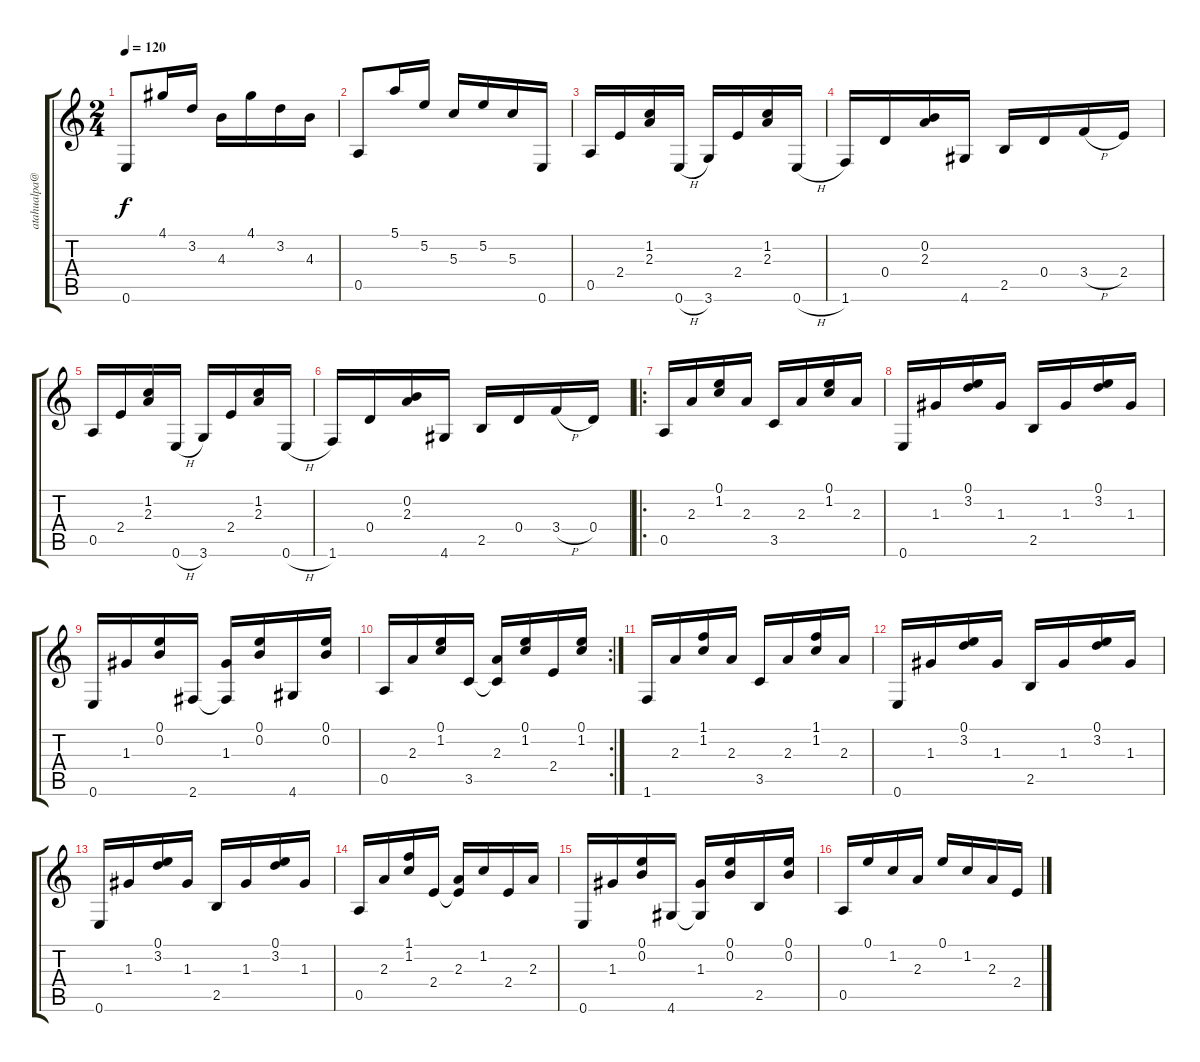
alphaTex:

\track ("" "atahualpa@") {instrument acousticguitarnylon}
\staff {score tabs}
\tuning (E4 B3 G3 D3 A2 E2) {hide}
\ts (2 4)
\tempo 120
\clef g2
\ks c
0.6.8{dy f} 4.1.16 3.2.16 4.3.16 4.1.16 3.2.16 4.3.16 |
0.5.8 5.1.16 5.2.16 5.3.16 5.2.16 5.3.16 0.6.16 |
0.5.16 2.4.16 (1.2 2.3).16 0.6{h}.16 3.6.16 2.4.16 (1.2 2.3).16 0.6{h}.16 |
1.6.16 0.4.16 (0.2 2.3).16 4.6.16 2.5.16 0.4.16 3.4{h}.16 2.4.16 |
0.5.16 2.4.16 (1.2 2.3).16 0.6{h}.16 3.6.16 2.4.16 (1.2 2.3).16 0.6{h}.16 |
1.6.16 0.4.16 (0.2 2.3).16 4.6.16 2.5.16 0.4.16 3.4{h}.16 0.4.16 |
\ro
0.5.16 2.3.16 (0.1 1.2).16 2.3.16 3.5.16 2.3.16 (0.1 1.2).16 2.3.16 |
0.6.16 1.3.16 (0.1 3.2).16 1.3.16 2.5.16 1.3.16 (0.1 3.2).16 1.3.16 |
0.6.16 1.3.16 (0.1 0.2).16 2.6.16 (1.3 2.6{t}).16 (0.1 0.2).16 4.6.16 (0.1 0.2).16 |
\rc 2
0.5.16 2.3.16 (0.1 1.2).16 3.5.16 (2.3 3.5{t}).16 (0.1 1.2).16 2.4.16 (0.1 1.2).16 |
1.6.16 2.3.16 (1.1 1.2).16 2.3.16 3.5.16 2.3.16 (1.1 1.2).16 2.3.16 |
0.6.16 1.3.16 (0.1 3.2).16 1.3.16 2.5.16 1.3.16 (0.1 3.2).16 1.3.16 |
0.6.16 1.3.16 (0.1 3.2).16 1.3.16 2.5.16 1.3.16 (0.1 3.2).16 1.3.16 |
0.5.16 2.3.16 (1.1 1.2).16 2.4.16 (2.3 2.4{t}).16 1.2.16 2.4.16 2.3.16 |
0.6.16 1.3.16 (0.1 0.2).16 4.6.16 (1.3 4.6{t}).16 (0.1 0.2).16 2.5.16 (0.1 0.2).16 |
0.5.16 0.1.16 1.2.16 2.3.16 0.1.16 1.2.16 2.3.16 2.4.16
